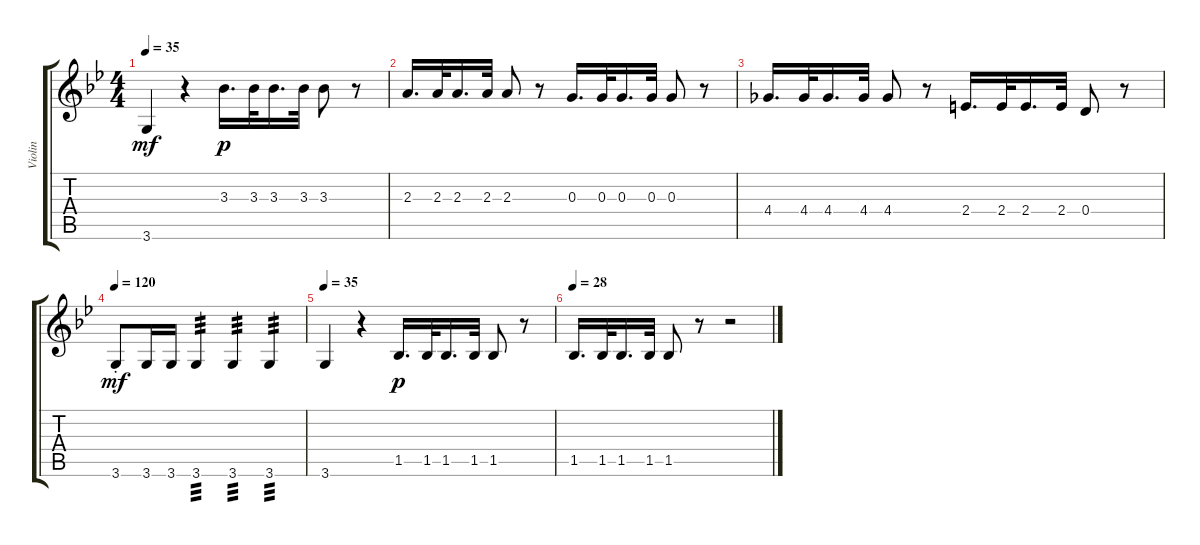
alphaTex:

\track ("Violin" "Violin") {instrument electricguitarjazz}
\staff {score tabs}
\tuning (E4 B3 G3 D3 A2 E2) {hide}
\ts (4 4)
\tempo 35
\clef g2
\ks bb
3.6.4{dy mf} r.4 3.3.16{d dy p} 3.3.32 3.3.16{d} 3.3.32 3.3.8 r.8 |
2.3.16{d} 2.3.32 2.3.16{d} 2.3.32 2.3.8 r.8 0.3.16{d} 0.3.32 0.3.16{d} 0.3.32 0.3.8 r.8 |
4.4.16{d} 4.4.32 4.4.16{d} 4.4.32 4.4.8 r.8 2.4.16{d} 2.4.32 2.4.16{d} 2.4.32 0.4.8 r.8 |
\tempo 120
3.6{st}.8{dy mf} 3.6.16 3.6.16 3.6.4{tp 3} 3.6.4{tp 3} 3.6.4{tp 3} |
\tempo 35
3.6.4 r.4 1.5.16{d dy p} 1.5.32 1.5.16{d} 1.5.32 1.5.8 r.8 |
\tempo 28
1.5.16{d} 1.5.32 1.5.16{d} 1.5.32 1.5.8 r.8 r.2
